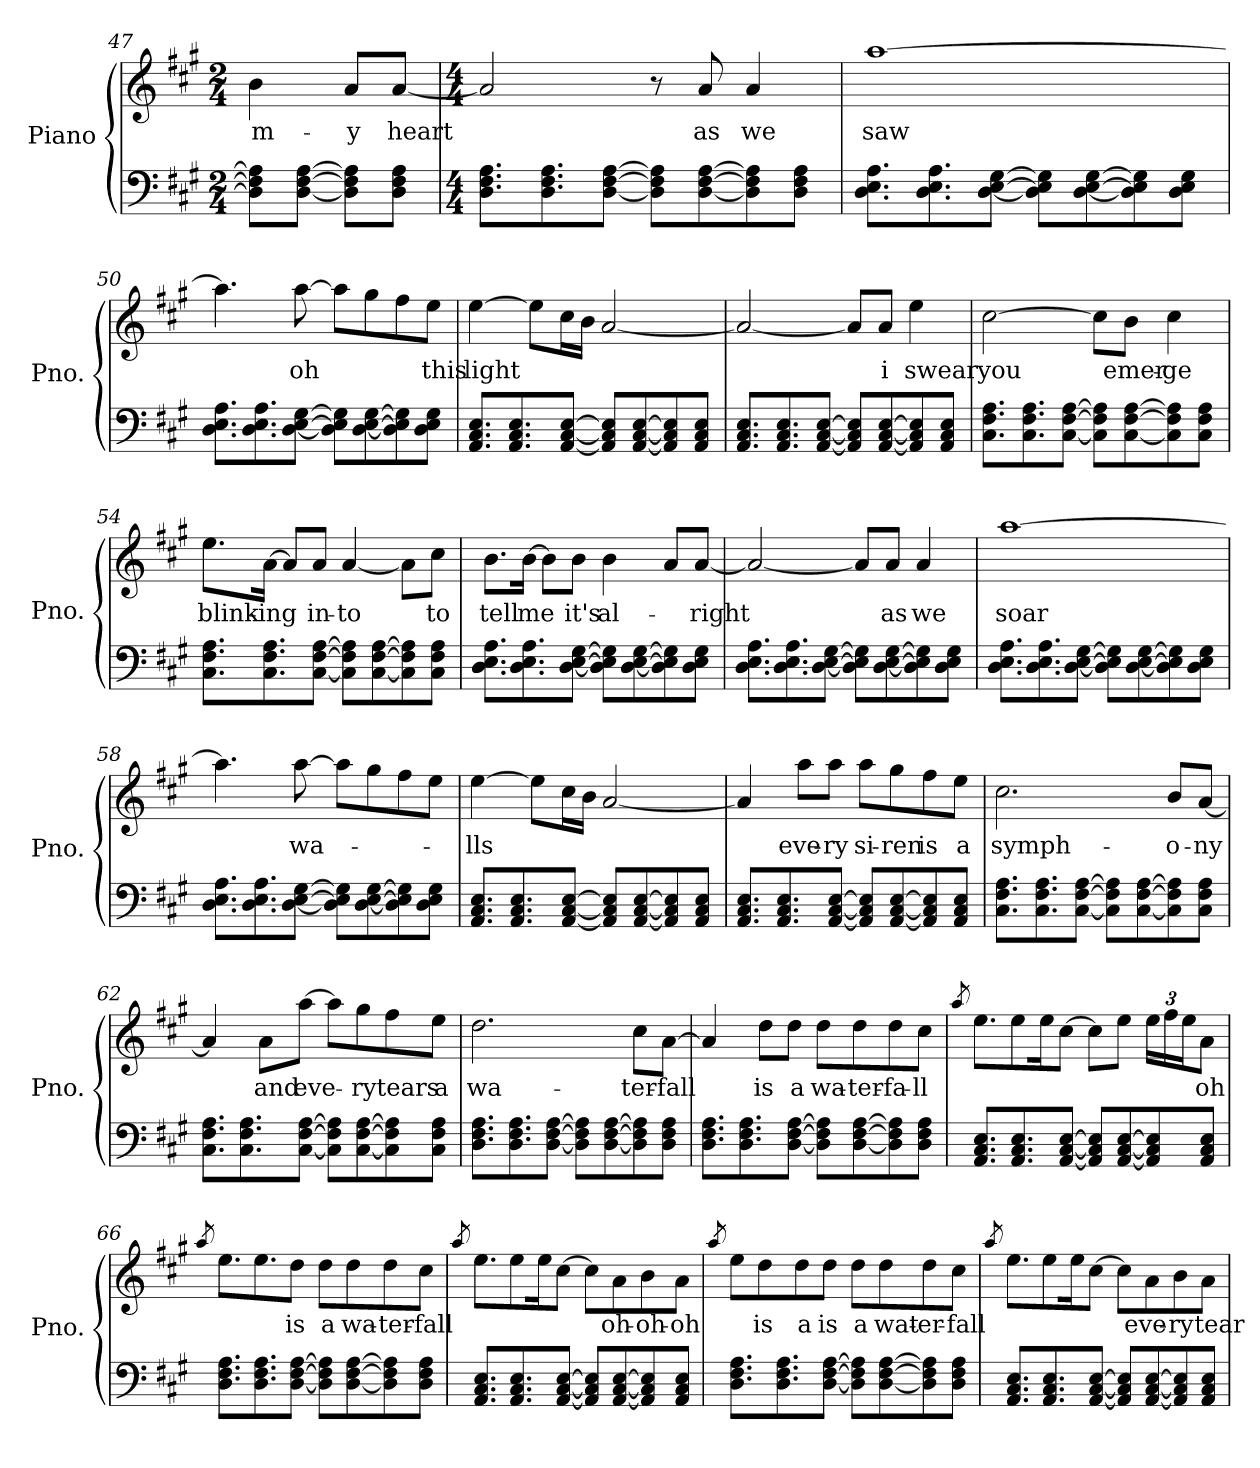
**kern	**kern	**text
*part1	*part1	*part1
*staff2	*staff1	*staff1
*I"Piano	*	*
*I'Pno.	*	*
*clefF4	*clefG2	*
*k[f#c#g#]	*k[f#c#g#]	*
*M2/4	*M2/4	*
=47	=47	=47
!	!	!LO:LY:b
8D\] 8F#\] 8A\]L	4b\	m-
[8D\ [8F#\ [8A\J	.	.
!	!	!LO:LY:b
8D\] 8F#\] 8A\]L	8a/L	-y
!	!	!LO:LY:b
8D\ 8F#\ 8A\J	[8a/J	heart
=48	=48	=48
*M4/4	*M4/4	*
8.D\ 8.F#\ 8.A\L	2a/]	.
8.D\ 8.F#\ 8.A\	.	.
[8D\ [8F#\ [8A\J	.	.
8D\] 8F#\] 8A\]L	8r	.
!	!	!LO:LY:b
[8D\ [8F#\ [8A\	8a/	as
!	!	!LO:LY:b
8D\] 8F#\] 8A\]	4a/	we
8D\ 8F#\ 8A\J	.	.
=49	=49	=49
!	!	!LO:LY:b
8.D\ 8.E\ 8.A\L	[1aa	saw
8.D\ 8.E\ 8.A\	.	.
[8D\ [8E\ [8G#\J	.	.
8D\] 8E\] 8G#\]L	.	.
[8D\ [8E\ [8G#\	.	.
8D\] 8E\] 8G#\]	.	.
8D\ 8E\ 8G#\J	.	.
!!LO:PB:g=z
=50	=50	=50
8.D\ 8.E\ 8.A\L	4.aa\]	.
8.D\ 8.E\ 8.A\	.	.
!	!	!LO:LY:b
[8D\ [8E\ [8G#\J	[8aa\	oh
8D\] 8E\] 8G#\]L	8aa\L]	.
[8D\ [8E\ [8G#\	8gg#\	.
8D\] 8E\] 8G#\]	8ff#\	.
!	!	!LO:LY:b
8D\ 8E\ 8G#\J	8ee\J	this
=51	=51	=51
!	!	!LO:LY:b
8.AA/ 8.C#/ 8.E/L	[4ee\	light
8.AA/ 8.C#/ 8.E/	.	.
.	8ee\L]	.
[8AA/ [8C#/ [8E/J	16cc#\L	.
.	16b\JJ	.
8AA/] 8C#/] 8E/]L	[2a/	.
[8AA/ [8C#/ [8E/	.	.
8AA/] 8C#/] 8E/]	.	.
8AA/ 8C#/ 8E/J	.	.
=52	=52	=52
8.AA/ 8.C#/ 8.E/L	2a/_	.
8.AA/ 8.C#/ 8.E/	.	.
[8AA/ [8C#/ [8E/J	.	.
8AA/] 8C#/] 8E/]L	8a/L]	.
!	!	!LO:LY:b
[8AA/ [8C#/ [8E/	8a/J	i
!	!	!LO:LY:b
8AA/] 8C#/] 8E/]	4ee\	swear
8AA/ 8C#/ 8E/J	.	.
=53	=53	=53
!	!	!LO:LY:b
8.C#\ 8.F#\ 8.A\L	[2cc#\	you
8.C#\ 8.F#\ 8.A\	.	.
[8C#\ [8F#\ [8A\J	.	.
8C#\] 8F#\] 8A\]L	8cc#\L]	.
!	!	!LO:LY:b
[8C#\ [8F#\ [8A\	8b\J	emer-
!	!	!LO:LY:b
8C#\] 8F#\] 8A\]	4cc#\	-ge
8C#\ 8F#\ 8A\J	.	.
!!LO:LB:g=z
=54	=54	=54
!	!	!LO:LY:b
8.C#\ 8.F#\ 8.A\L	8.ee\L	blink-
!	!	!LO:LY:b
8.C#\ 8.F#\ 8.A\	[16a\Jk	-ing
.	8a/L]	.
!	!	!LO:LY:b
[8C#\ [8F#\ [8A\J	8a/J	in-
!	!	!LO:LY:b
8C#\] 8F#\] 8A\]L	[4a/	-to
[8C#\ [8F#\ [8A\	.	.
8C#\] 8F#\] 8A\]	8a\L]	.
!	!	!LO:LY:b
8C#\ 8F#\ 8A\J	8cc#\J	to
=55	=55	=55
!	!	!LO:LY:b
8.D\ 8.E\ 8.A\L	8.b\L	tell
!	!	!LO:LY:b
8.D\ 8.E\ 8.A\	[16b\Jk	me
.	8b\L]	.
!	!	!LO:LY:b
[8D\ [8E\ [8G#\J	8b\J	it's
!	!	!LO:LY:b
8D\] 8E\] 8G#\]L	4b\	al-
[8D\ [8E\ [8G#\	.	.
8D\] 8E\] 8G#\]	8a/L	.
!	!	!LO:LY:b
8D\ 8E\ 8G#\J	[8a/J	-right
=56	=56	=56
8.D\ 8.E\ 8.A\L	2a/_	.
8.D\ 8.E\ 8.A\	.	.
[8D\ [8E\ [8G#\J	.	.
8D\] 8E\] 8G#\]L	8a/L]	.
!	!	!LO:LY:b
[8D\ [8E\ [8G#\	8a/J	as
!	!	!LO:LY:b
8D\] 8E\] 8G#\]	4a/	we
8D\ 8E\ 8G#\J	.	.
!!LO:LB:g=z
=57	=57	=57
!	!	!LO:LY:b
8.D\ 8.E\ 8.A\L	[1aa	soar
8.D\ 8.E\ 8.A\	.	.
[8D\ [8E\ [8G#\J	.	.
8D\] 8E\] 8G#\]L	.	.
[8D\ [8E\ [8G#\	.	.
8D\] 8E\] 8G#\]	.	.
8D\ 8E\ 8G#\J	.	.
=58	=58	=58
8.D\ 8.E\ 8.A\L	4.aa\]	.
8.D\ 8.E\ 8.A\	.	.
!	!	!LO:LY:b
[8D\ [8E\ [8G#\J	[8aa\	wa-
8D\] 8E\] 8G#\]L	8aa\L]	.
[8D\ [8E\ [8G#\	8gg#\	.
8D\] 8E\] 8G#\]	8ff#\	.
8D\ 8E\ 8G#\J	8ee\J	.
=59	=59	=59
!	!	!LO:LY:b
8.AA/ 8.C#/ 8.E/L	[4ee\	-lls
8.AA/ 8.C#/ 8.E/	.	.
.	8ee\L]	.
[8AA/ [8C#/ [8E/J	16cc#\L	.
.	16b\JJ	.
8AA/] 8C#/] 8E/]L	[2a/	.
[8AA/ [8C#/ [8E/	.	.
8AA/] 8C#/] 8E/]	.	.
8AA/ 8C#/ 8E/J	.	.
!!LO:LB:g=z
=60	=60	=60
8.AA/ 8.C#/ 8.E/L	4a/]	.
8.AA/ 8.C#/ 8.E/	.	.
!	!	!LO:LY:b
.	8aa\L	eve-
!	!	!LO:LY:b
[8AA/ [8C#/ [8E/J	8aa\J	-ry
!	!	!LO:LY:b
8AA/] 8C#/] 8E/]L	8aa\L	si-
!	!	!LO:LY:b
[8AA/ [8C#/ [8E/	8gg#\	-ren
!	!	!LO:LY:b
8AA/] 8C#/] 8E/]	8ff#\	is
!	!	!LO:LY:b
8AA/ 8C#/ 8E/J	8ee\J	a
=61	=61	=61
!	!	!LO:LY:b
8.C#\ 8.F#\ 8.A\L	2.cc#\	symph-
8.C#\ 8.F#\ 8.A\	.	.
[8C#\ [8F#\ [8A\J	.	.
8C#\] 8F#\] 8A\]L	.	.
[8C#\ [8F#\ [8A\	.	.
!	!	!LO:LY:b
8C#\] 8F#\] 8A\]	8b/L	-o-
!	!	!LO:LY:b
8C#\ 8F#\ 8A\J	[8a/J	-ny
=62	=62	=62
8.C#\ 8.F#\ 8.A\L	4a/]	.
8.C#\ 8.F#\ 8.A\	.	.
!	!	!LO:LY:b
.	8a\L	and
!	!	!LO:LY:b
[8C#\ [8F#\ [8A\J	[8aa\J	eve-
8C#\] 8F#\] 8A\]L	8aa\L]	.
!	!	!LO:LY:b
[8C#\ [8F#\ [8A\	8gg#\	-ry
!	!	!LO:LY:b
8C#\] 8F#\] 8A\]	8ff#\	tears
!	!	!LO:LY:b
8C#\ 8F#\ 8A\J	8ee\J	a
=63	=63	=63
!	!	!LO:LY:b
8.D\ 8.F#\ 8.A\L	2.dd\	wa-
8.D\ 8.F#\ 8.A\	.	.
[8D\ [8F#\ [8A\J	.	.
8D\] 8F#\] 8A\]L	.	.
[8D\ [8F#\ [8A\	.	.
!	!	!LO:LY:b
8D\] 8F#\] 8A\]	8cc#\L	-ter-
!	!	!LO:LY:b
8D\ 8F#\ 8A\J	[8a\J	-fall
!!LO:LB:g=z
=64	=64	=64
8.D\ 8.F#\ 8.A\L	4a/]	.
8.D\ 8.F#\ 8.A\	.	.
!	!	!LO:LY:b
.	8dd\L	is
!	!	!LO:LY:b
[8D\ [8F#\ [8A\J	8dd\J	a
!	!	!LO:LY:b
8D\] 8F#\] 8A\]L	8dd\L	wa-
!	!	!LO:LY:b
[8D\ [8F#\ [8A\	8dd\	-ter-
!	!	!LO:LY:b
8D\] 8F#\] 8A\]	8dd\	-fa-
!	!	!LO:LY:b
8D\ 8F#\ 8A\J	8cc#\J	-ll
=65	=65	=65
.	8qaa/	.
8.AA/ 8.C#/ 8.E/L	8.ee\L	.
8.AA/ 8.C#/ 8.E/	8ee\	.
.	16ee\K	.
[8AA/ [8C#/ [8E/J	[8cc#\J	.
8AA/] 8C#/] 8E/]L	8cc#\L]	.
[8AA/ [8C#/ [8E/	8ee\J	.
*	*Xbrackettup	*
8AA/] 8C#/] 8E/]	24ee\LL	.
.	24ff#\	.
.	24ee\J	.
!	!	!LO:LY:b
8AA/ 8C#/ 8E/J	8a\J	oh
=66	=66	=66
.	8qaa/	.
8.D\ 8.F#\ 8.A\L	8.ee\L	.
8.D\ 8.F#\ 8.A\	8.ee\	.
!	!	!LO:LY:b
[8D\ [8F#\ [8A\J	8dd\J	is
!	!	!LO:LY:b
8D\] 8F#\] 8A\]L	8dd\L	a
!	!	!LO:LY:b
[8D\ [8F#\ [8A\	8dd\	wa-
!	!	!LO:LY:b
8D\] 8F#\] 8A\]	8dd\	-ter-
!	!	!LO:LY:b
8D\ 8F#\ 8A\J	8cc#\J	-fall
!!LO:PB:g=z
=67	=67	=67
.	8qaa/	.
8.AA/ 8.C#/ 8.E/L	8.ee\L	.
8.AA/ 8.C#/ 8.E/	8ee\	.
.	16ee\K	.
[8AA/ [8C#/ [8E/J	[8cc#\J	.
8AA/] 8C#/] 8E/]L	8cc#\L]	.
!	!	!LO:LY:b
[8AA/ [8C#/ [8E/	8a\	oh-
!	!	!LO:LY:b
8AA/] 8C#/] 8E/]	8b\	-oh-
!	!	!LO:LY:b
8AA/ 8C#/ 8E/J	8a\J	-oh
=68	=68	=68
.	8qaa/	.
8.D\ 8.F#\ 8.A\L	8ee\L	.
!	!	!LO:LY:b
.	8dd\	is
8.D\ 8.F#\ 8.A\	.	.
!	!	!LO:LY:b
.	8dd\	a
!	!	!LO:LY:b
[8D\ [8F#\ [8A\J	8dd\J	is
!	!	!LO:LY:b
8D\] 8F#\] 8A\]L	8dd\L	a
!	!	!LO:LY:b
[8D\ [8F#\ [8A\	8dd\	wat-
!	!	!LO:LY:b
8D\] 8F#\] 8A\]	8dd\	-er-
!	!	!LO:LY:b
8D\ 8F#\ 8A\J	8cc#\J	-fall
=69	=69	=69
.	8qaa/	.
8.AA/ 8.C#/ 8.E/L	8.ee\L	.
8.AA/ 8.C#/ 8.E/	8ee\	.
.	16ee\K	.
[8AA/ [8C#/ [8E/J	[8cc#\J	.
8AA/] 8C#/] 8E/]L	8cc#\L]	.
!	!	!LO:LY:b
[8AA/ [8C#/ [8E/	8a\	eve-
!	!	!LO:LY:b
8AA/] 8C#/] 8E/]	8b\	-ry
!	!	!LO:LY:b
8AA/ 8C#/ 8E/J	8a\J	tear
=	=	=
*-	*-	*-
